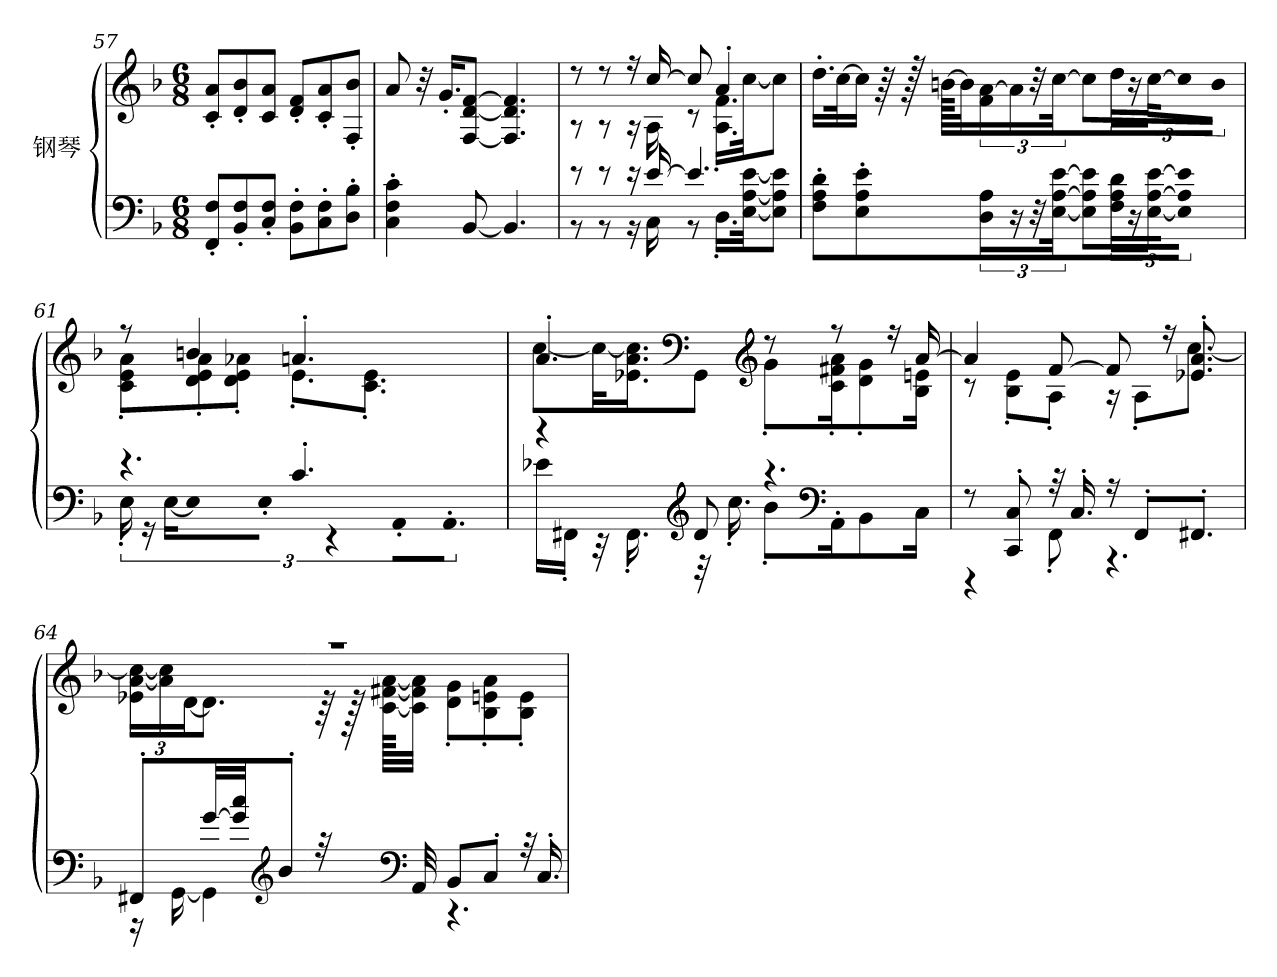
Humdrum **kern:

**kern	**kern
*part1	*part1
*staff2	*staff1
*I"钢琴	*
*clefF4	*clefG2
*k[b-]	*k[b-]
*M6/8	*M6/8
=57	=57
8FF/' 8F/'L	8c/' 8a/'L
8BB-/' 8F/'	8d/' 8b-/'
8C/' 8F/'J	8c/ 8a/J
8BB-\' 8F\'L	8d/' 8f/'L
8C\' 8F\'	8c/' 8a/'
8D\' 8B-\'J	8F/' 8b-/'J
=58	=58
4C\' 4F\' 4c\'	8a/
.	32r
.	16.g'/KL
[8BB-/	[8F/ [8d/ [8f/J
4.BB-/]	4.F/] 4.d/] 4.f/]
=59	=59
*^	*^
8r	8r	8r	8r
8r	8r	8r	8r
16r	16r	16r	16r
[16e/	16C\	[16cc/	16A\
4.e/]	8r	8cc/]	8r
.	16.D'\LL	4a'/	16.A\' 16.f\'LL
.	[32E\ [32A\ [32e\JK	.	[32cc\JK
.	8E\] 8A\] 8e\]J	.	8cc\J]
*v	*v	*	*
*	*v	*v
!!LO:PB:g=z
=60	=60
8F\' 8A\' 8d\'L	16.dd'\LL
.	[32cc\K
8E\' 8A\' 8e\'	16cc\JJ]
.	64r
.	128r
.	[128bn/KKLLL
.	32b/J]
24D\ 24A\Jk	24f/ [24a/
24r	24a/JJ]
48r	48r
[48E\ [48A\ [48e\	[48cc\
8E\] 8A\] 8e\]L	8cc\L]
24F\ 24A\ 24d\Jk	24dd\Jk
24r	24r
[24E\ [24A\ [24e\KL	[24cc\LL
8E\] 8A\] 8e\]J	16cc\]
.	16b\JJ
=61	=61
*^	*^
4.r	24E'\	8r	8c\' 8e\' 8a\'L
.	24r	.	.
.	[24E\KL	.	.
.	8E\]	4bn/	8d\' 8e\' 8a\'
.	8E'\J	.	8d\' 8e\' 8a-X\'J
4.c'/	16r	4.an'/	8.e'\L
.	8AA'\L	.	.
.	8.AA'\J	.	8.c\' 8.e\'J
!!LO:LB:g=z	!!
=62	=62	=62	=62
4r	16e-X\LL	4.a'/	[8cc\L
.	16FF#X'\JJ	.	.
.	32r	.	32cc\KL_
.	16.FF#'\	.	16.e-X\ 16.a\ 16.cc\]J
*clefG2	*	*clefF4	*
8d/	32r	.	8GG\J
.	16.cc'\	.	.
*	*	*clefG2	*
4.r	8b-'\L	8r	8g'\L
*clefF4	*	*	*
.	16AA'\K	8r	16c\' 16f#X\' 16a\'K
.	8BB-\	.	8d\' 8g\'
.	.	16r	.
.	16C\Jk	[16a/	16B-\ 16en\Jk
=63	=63	=63	=63
8r	4r	4a/]	8r
8CC/' 8C/'	.	.	8B-\' 8e\'L
32r	8FF'\	[8f/	8A'\J
16.C'/	.	.	.
16r	4.r	8f/]	16r
8FF'/L	.	.	8A'\L
.	.	16r	.
8.FF#X'/J	.	8.e-X/' 8.a/'	[8.cc\J
!!LO:LB:g=z	!!
=64	=64	=64	=64
*	*	*	*Xbrackettup
8FF#X'/L	16r	2.r	24e-X\ [24a\ 24cc\_LL
.	.	.	24a\] 24cc\]
.	[16GG\	.	.
.	.	.	[24d\J
[32g/LL	4GG\]	.	8.d\J]
32g/] 32cc/JJ	.	.	.
*clefG2	*	*	*
8b-'/J	.	.	.
32r	.	.	64r
.	.	.	128r
.	.	.	[128c\ [128f#X\ [128a\KKLLL
*clefF4	*	*	*
32AA/	.	.	32c\] 32f#\] 32a\]JJJ
8BB-/L	4.r	.	8d\' 8g\'L
8C'/J	.	.	8B-\' 8en\' 8a\'
32r	.	.	8B-\' 8e\'J
16.C'/	.	.	.
*v	*v	*	*
*	*v	*v
=	=
*-	*-
